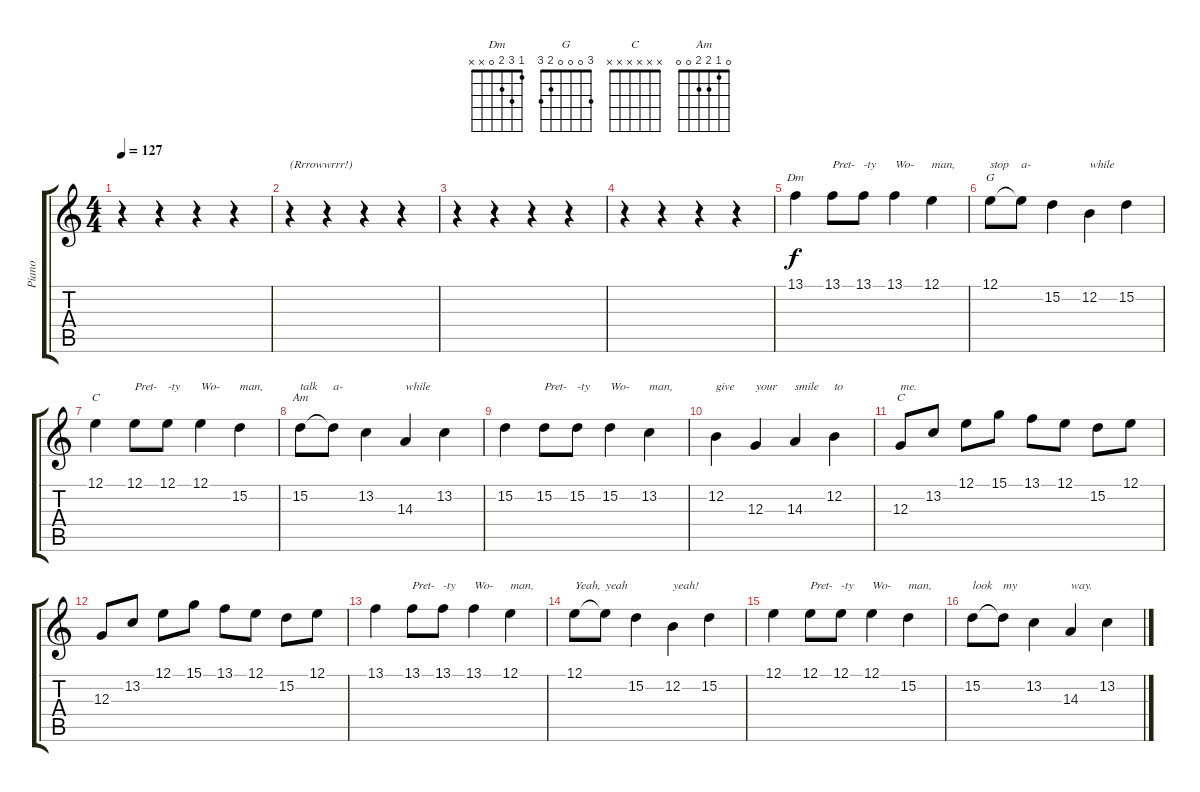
\track ("Piano" "Piano") {instrument acousticgrandpiano}
\staff {score tabs}
\tuning (E4 B3 G3 D3 A2 E2) {hide}
\chord ("Dm" 1 3 2 0 x x)
\chord ("G" 3 0 0 0 2 3)
\chord ("C" 0 1 0 2 3 3)
\chord ("Am" 0 1 2 2 0 0)
\chord ("C" x x x x x x)
\ts (4 4)
\tempo 127
\clef g2
\ks c
r.4{dy f} r.4 r.4 r.4 |
r.4{txt "(Rrrowwrrr!)"} r.4 r.4 r.4 |
r.4 r.4 r.4 r.4 |
r.4 r.4 r.4 r.4 |
13.1.4{ch "Dm"} 13.1.8{txt "Pret-"} 13.1.8{txt "-ty"} 13.1.4{txt "Wo-"} 12.1.4{txt "man,"} |
12.1.8{ch "G" txt "stop"} 12.1{t}.8{txt "a-"} 15.2.4 12.2.4{txt "while"} 15.2.4 |
12.1.4{ch "C"} 12.1.8{txt "Pret-"} 12.1.8{txt "-ty"} 12.1.4{txt "Wo-"} 15.2.4{txt "man,"} |
15.2.8{ch "Am" txt "talk"} 15.2{t}.8{txt "a-"} 13.2.4 14.3.4{txt "while"} 13.2.4 |
15.2.4 15.2.8{txt "Pret-"} 15.2.8{txt "-ty"} 15.2.4{txt "Wo-"} 13.2.4{txt "man,"} |
12.2.4{txt "give"} 12.3.4{txt "your"} 14.3.4{txt "smile"} 12.2.4{txt "to"} |
12.3.8{ch "C" txt "me."} 13.2.8 12.1.8 15.1.8 13.1.8 12.1.8 15.2.8 12.1.8 |
12.3.8{volume 5} 13.2.8 12.1.8 15.1.8 13.1.8 12.1.8 15.2.8 12.1.8 |
13.1.4{volume 14} 13.1.8{txt "Pret-"} 13.1.8{txt "-ty"} 13.1.4{txt "Wo-"} 12.1.4{txt "man,"} |
12.1.8{txt "Yeah,"} 12.1{t}.8{txt "yeah"} 15.2.4 12.2.4{txt "yeah!"} 15.2.4 |
12.1.4 12.1.8{txt "Pret-"} 12.1.8{txt "-ty"} 12.1.4{txt "Wo-"} 15.2.4{txt "man,"} |
15.2.8{txt "look"} 15.2{t}.8{txt "my"} 13.2.4 14.3.4{txt "way."} 13.2.4
